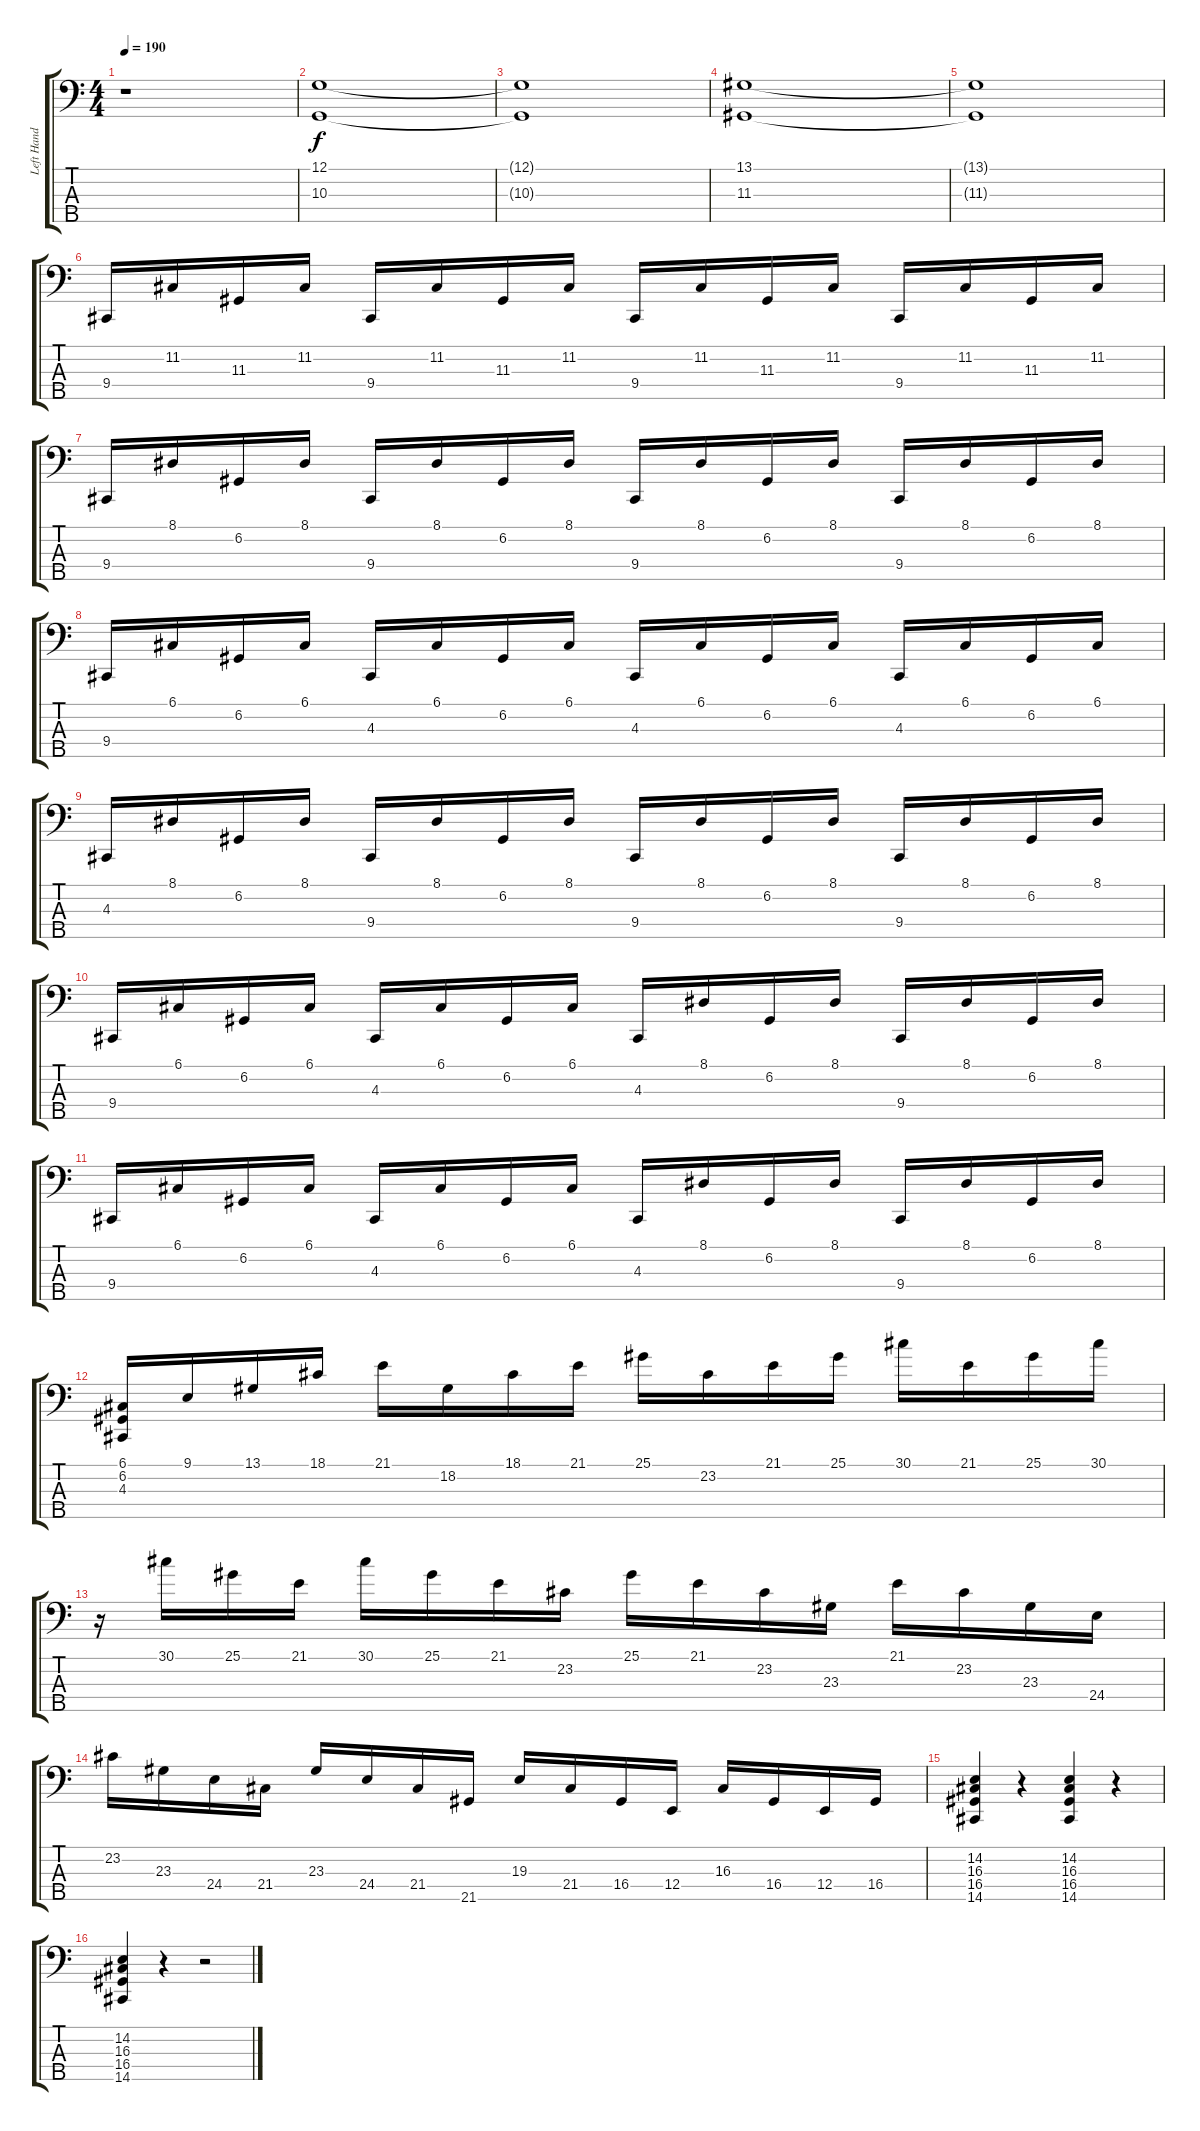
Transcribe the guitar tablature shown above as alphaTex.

\track ("Left Hand" "Left Hand") {instrument acousticgrandpiano}
\staff {score tabs}
\tuning (G2 D2 A1 E1 B0) {hide}
\ts (4 4)
\tempo 190
\clef f4
\ks c
r.1{dy f} |
(12.1 10.3).1 |
(12.1{t} 10.3{t}).1 |
(13.1 11.3).1 |
(13.1{t} 11.3{t}).1 |
9.4.16 11.2.16 11.3.16 11.2.16 9.4.16 11.2.16 11.3.16 11.2.16 9.4.16 11.2.16 11.3.16 11.2.16 9.4.16 11.2.16 11.3.16 11.2.16 |
9.4.16 8.1.16 6.2.16 8.1.16 9.4.16 8.1.16 6.2.16 8.1.16 9.4.16 8.1.16 6.2.16 8.1.16 9.4.16 8.1.16 6.2.16 8.1.16 |
9.4.16 6.1.16 6.2.16 6.1.16 4.3.16 6.1.16 6.2.16 6.1.16 4.3.16 6.1.16 6.2.16 6.1.16 4.3.16 6.1.16 6.2.16 6.1.16 |
4.3.16 8.1.16 6.2.16 8.1.16 9.4.16 8.1.16 6.2.16 8.1.16 9.4.16 8.1.16 6.2.16 8.1.16 9.4.16 8.1.16 6.2.16 8.1.16 |
9.4.16 6.1.16 6.2.16 6.1.16 4.3.16 6.1.16 6.2.16 6.1.16 4.3.16 8.1.16 6.2.16 8.1.16 9.4.16 8.1.16 6.2.16 8.1.16 |
9.4.16 6.1.16 6.2.16 6.1.16 4.3.16 6.1.16 6.2.16 6.1.16 4.3.16 8.1.16 6.2.16 8.1.16 9.4.16 8.1.16 6.2.16 8.1.16 |
(6.1 6.2 4.3).16 9.1.16 13.1.16 18.1.16 21.1.16 18.2.16 18.1.16 21.1.16 25.1.16 23.2.16 21.1.16 25.1.16 30.1.16 21.1.16 25.1.16 30.1.16 |
r.16 30.1.16 25.1.16 21.1.16 30.1.16 25.1.16 21.1.16 23.2.16 25.1.16 21.1.16 23.2.16 23.3.16 21.1.16 23.2.16 23.3.16 24.4.16 |
23.2.16 23.3.16 24.4.16 21.4.16 23.3.16 24.4.16 21.4.16 21.5.16 19.3.16 21.4.16 16.4.16 12.4.16 16.3.16 16.4.16 12.4.16 16.4.16 |
(14.2 16.3 16.4 14.5).4 r.4 (14.2 16.3 16.4 14.5).4 r.4 |
(14.2 16.3 16.4 14.5).4 r.4 r.2
